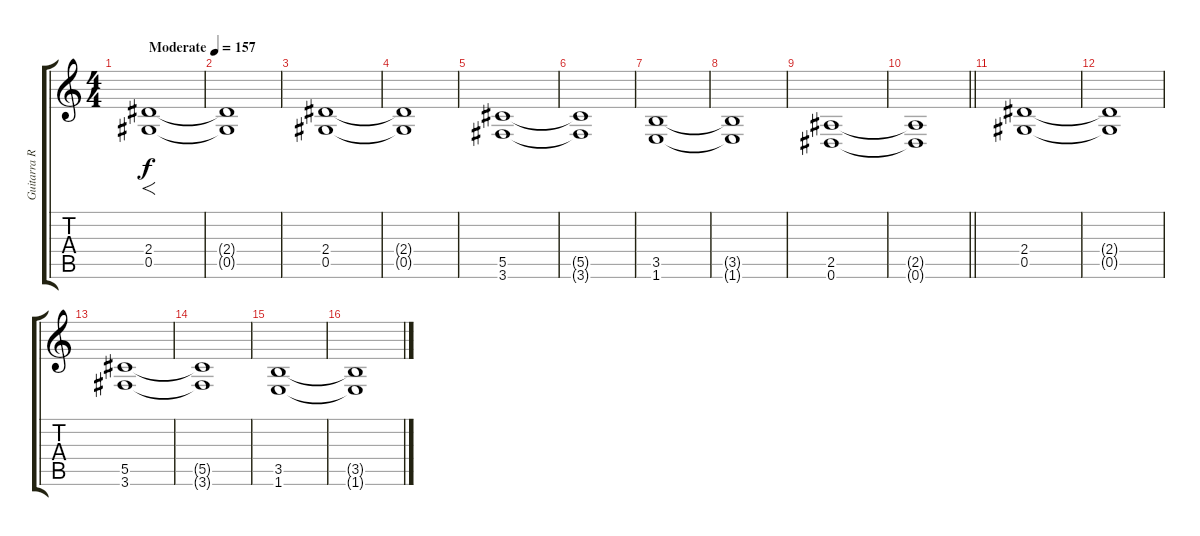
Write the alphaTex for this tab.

\track ("Guitarra Ritmica" "Guitarra R") {instrument distortionguitar}
\staff {score tabs}
\tuning (Eb4 Bb3 Gb3 Db3 Ab2 Eb2) {hide}
\ts (4 4)
\tempo (157 "Moderate")
\clef g2
\ks c
(2.4 0.5).1{f dy f instrument distortionguitar} |
(2.4{t} 0.5{t}).1 |
(2.4 0.5).1 |
(2.4{t} 0.5{t}).1 |
(5.5 3.6).1 |
(5.5{t} 3.6{t}).1 |
(3.5 1.6).1 |
(3.5{t} 1.6{t}).1 |
(2.5 0.6).1 |
\barLineRight lightlight
(2.5{t} 0.6{t}).1 |
(2.4 0.5).1 |
(2.4{t} 0.5{t}).1 |
(5.5 3.6).1 |
(5.5{t} 3.6{t}).1 |
(3.5 1.6).1 |
(3.5{t} 1.6{t}).1
